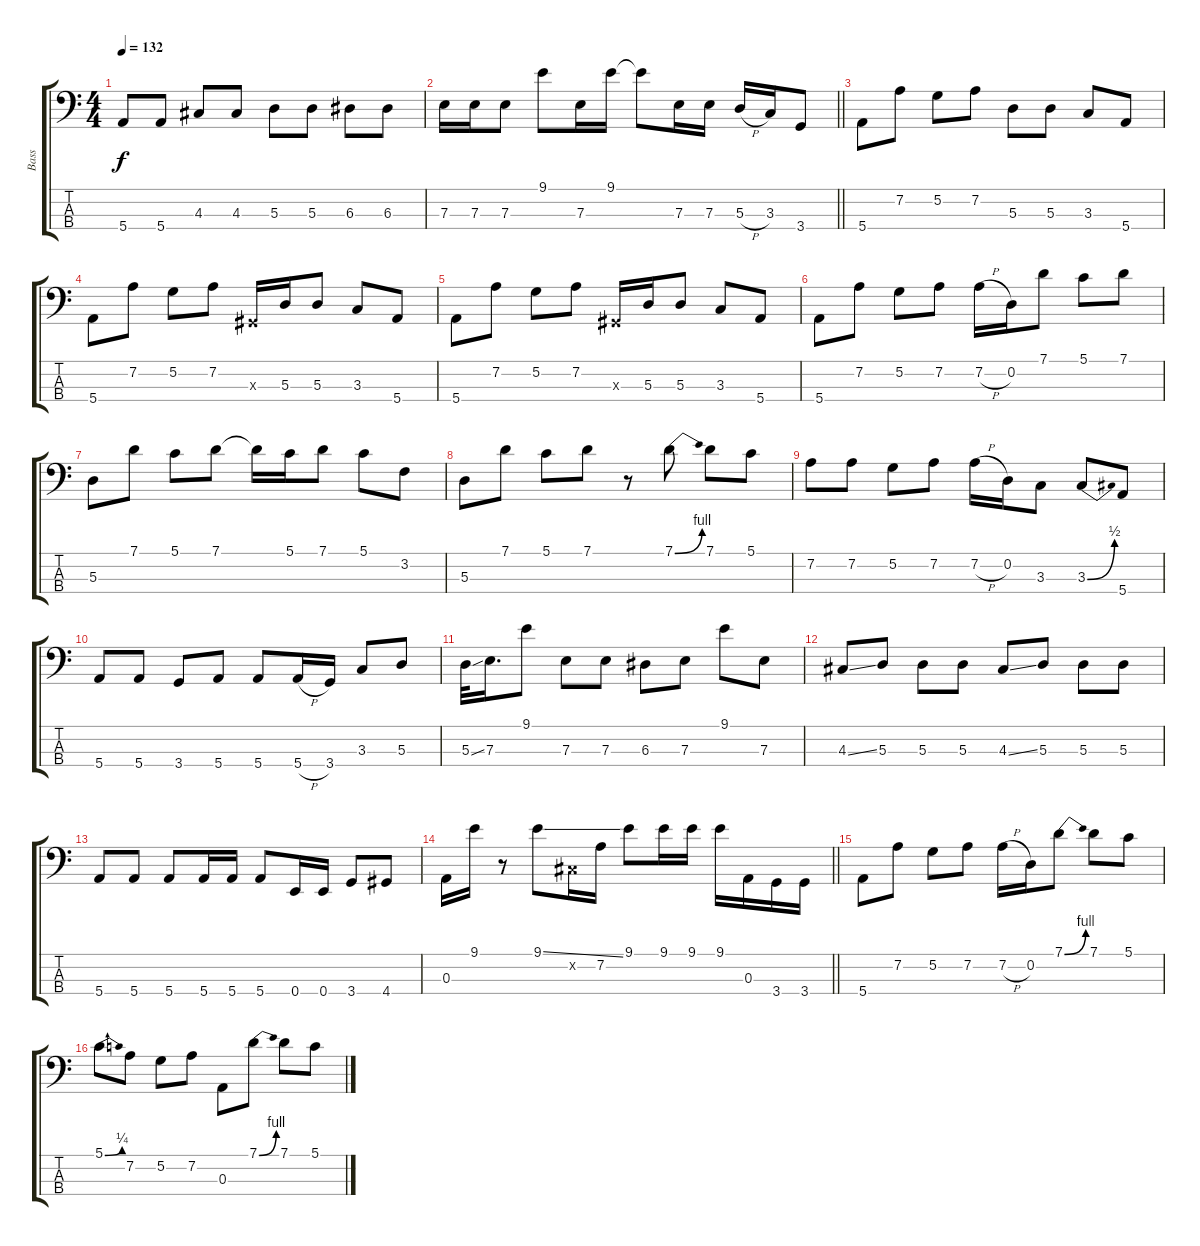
\track ("Bass" "Bass") {instrument electricbassfinger}
\staff {score tabs}
\tuning (G2 D2 A1 E1) {hide}
\ts (4 4)
\tempo 132
\clef f4
\ks c
5.4.8{dy f} 5.4.8 4.3.8 4.3.8 5.3.8 5.3.8 6.3.8 6.3.8 |
\barLineRight lightlight
7.3.16 7.3.16 7.3.8 9.1.8 7.3.16 9.1.16 9.1{t}.8 7.3.16 7.3.16 5.3{h}.16 3.3.16 3.4.8 |
5.4.8 7.2.8 5.2.8 7.2.8 5.3.8 5.3.8 3.3.8 5.4.8 |
5.4.8 7.2.8 5.2.8 7.2.8 -1.3{x}.16 5.3.16 5.3.8 3.3.8 5.4.8 |
5.4.8 7.2.8 5.2.8 7.2.8 -1.3{x}.16 5.3.16 5.3.8 3.3.8 5.4.8 |
5.4.8 7.2.8 5.2.8 7.2.8 7.2{h}.16 0.2.16 7.1.8 5.1.8 7.1.8 |
5.3.8 7.1.8 5.1.8 7.1.8 7.1{t}.16 5.1.16 7.1.8 5.1.8 3.2.8 |
5.3.8 7.1.8 5.1.8 7.1.8 r.8 7.1{be (bend 0 0 60 4)}.8 7.1.8 5.1.8 |
7.2.8 7.2.8 5.2.8 7.2.8 7.2{h}.16 0.2.16 3.3.8 3.3{be (bend 0 0 60 2)}.8 5.4.8 |
5.4.8 5.4.8 3.4.8 5.4.8 5.4.8 5.4{h}.16 3.4.16 3.3.8 5.3.8 |
5.3{ss}.32 7.3.16{d} 9.1.8 7.3.8 7.3.8 6.3.8 7.3.8 9.1.8 7.3.8 |
4.3{ss}.8 5.3.8 5.3.8 5.3.8 4.3{ss}.8 5.3.8 5.3.8 5.3.8 |
5.4.8 5.4.8 5.4.8 5.4.16 5.4.16 5.4.8 0.4.16 0.4.16 3.4.8 4.4.8 |
\barLineRight lightlight
0.3.16 9.1.16 r.8 9.1{ss}.8 -1.2{x}.16 7.2.16 9.1.8 9.1.16 9.1.16 9.1.16 0.3.16 3.4.16 3.4.16 |
5.4.8 7.2.8 5.2.8 7.2.8 7.2{h}.16 0.2.16 7.1{be (bend 0 0 60 4)}.8 7.1.8 5.1.8 |
5.1{be (bend 0 0 60 1)}.8 7.2.8 5.2.8 7.2.8 0.3.8 7.1{be (bend 0 0 60 4)}.8 7.1.8 5.1.8
